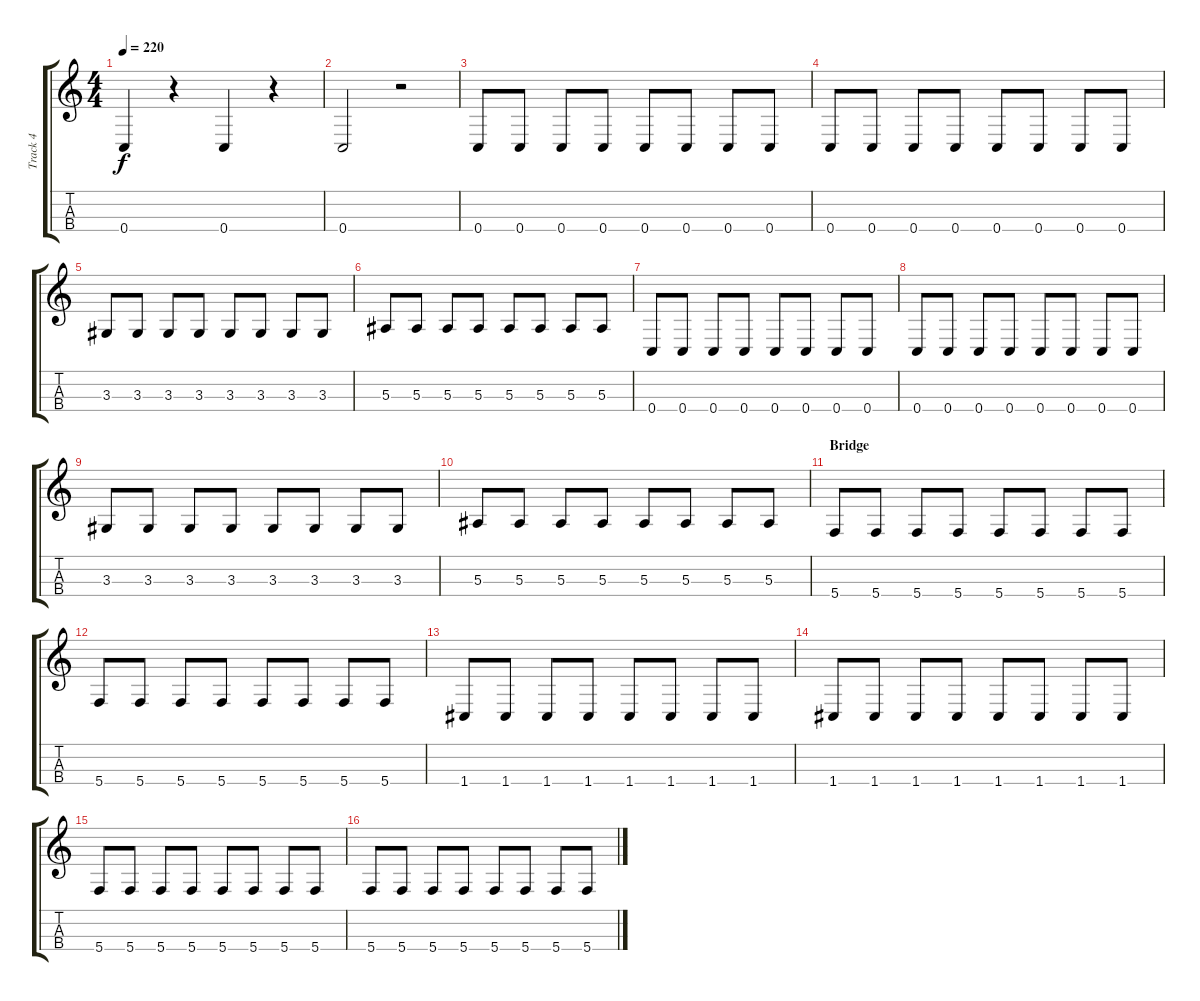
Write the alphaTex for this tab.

\track ("Track 4" "Track 4") {instrument electricbasspick}
\staff {score tabs}
\tuning (Eb3 Bb2 F2 C2) {hide}
\ts (4 4)
\tempo 220
\clef g2
\ks c
0.4.4{dy f} r.4 0.4.4 r.4 |
0.4.2 r.2 |
0.4.8 0.4.8 0.4.8 0.4.8 0.4.8 0.4.8 0.4.8 0.4.8 |
0.4.8 0.4.8 0.4.8 0.4.8 0.4.8 0.4.8 0.4.8 0.4.8 |
3.3.8 3.3.8 3.3.8 3.3.8 3.3.8 3.3.8 3.3.8 3.3.8 |
5.3.8 5.3.8 5.3.8 5.3.8 5.3.8 5.3.8 5.3.8 5.3.8 |
0.4.8 0.4.8 0.4.8 0.4.8 0.4.8 0.4.8 0.4.8 0.4.8 |
0.4.8 0.4.8 0.4.8 0.4.8 0.4.8 0.4.8 0.4.8 0.4.8 |
3.3.8 3.3.8 3.3.8 3.3.8 3.3.8 3.3.8 3.3.8 3.3.8 |
5.3.8 5.3.8 5.3.8 5.3.8 5.3.8 5.3.8 5.3.8 5.3.8 |
\section ("" "Bridge")
5.4.8 5.4.8 5.4.8 5.4.8 5.4.8 5.4.8 5.4.8 5.4.8 |
5.4.8 5.4.8 5.4.8 5.4.8 5.4.8 5.4.8 5.4.8 5.4.8 |
1.4.8 1.4.8 1.4.8 1.4.8 1.4.8 1.4.8 1.4.8 1.4.8 |
1.4.8 1.4.8 1.4.8 1.4.8 1.4.8 1.4.8 1.4.8 1.4.8 |
5.4.8 5.4.8 5.4.8 5.4.8 5.4.8 5.4.8 5.4.8 5.4.8 |
5.4.8 5.4.8 5.4.8 5.4.8 5.4.8 5.4.8 5.4.8 5.4.8
